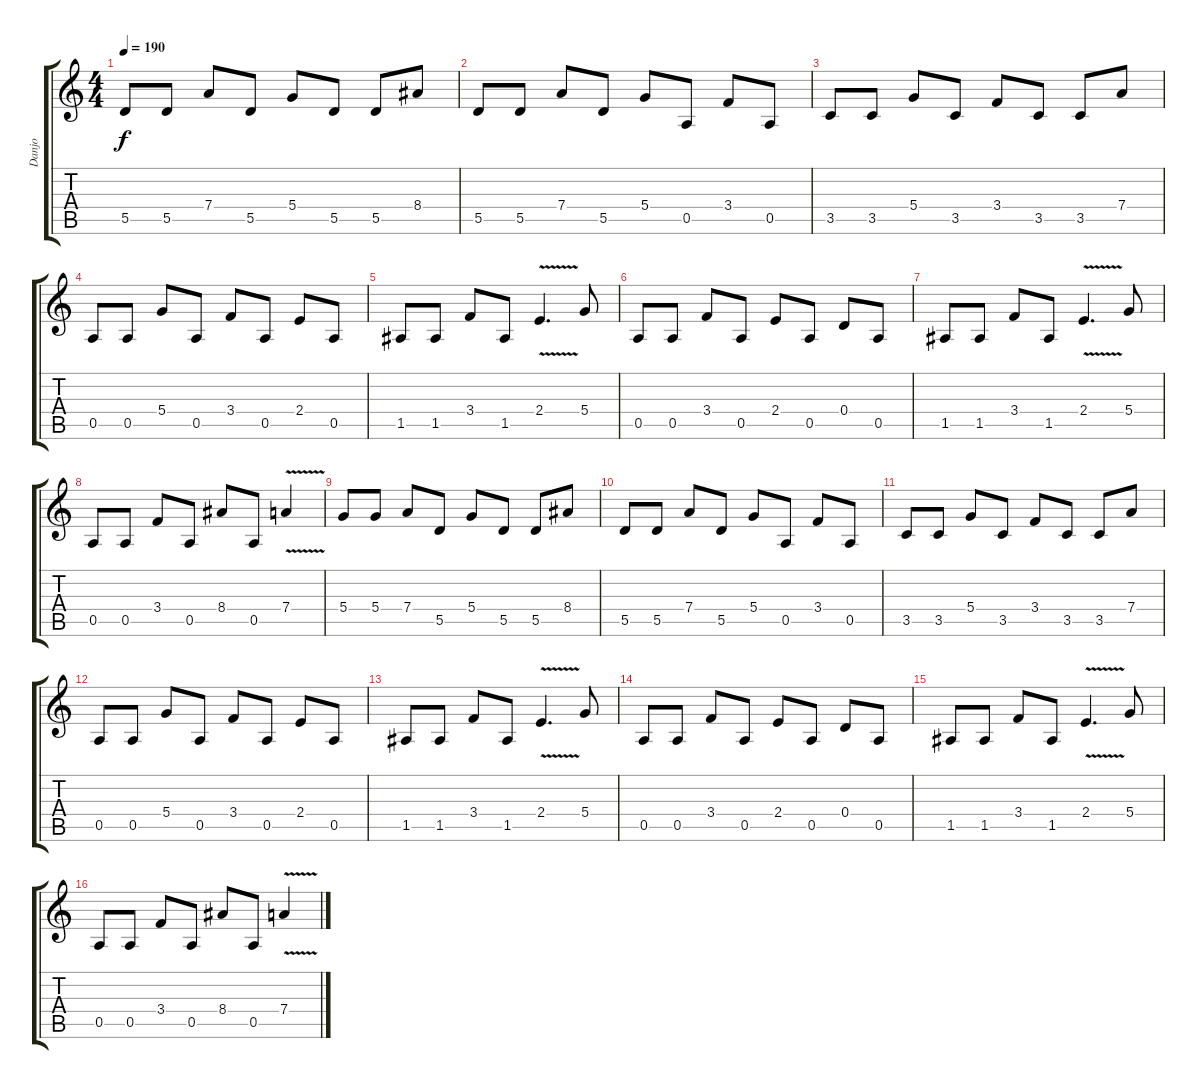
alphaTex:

\track ("Danjo" "Danjo") {instrument distortionguitar}
\staff {score tabs}
\tuning (E4 B3 G3 D3 A2 E2) {hide}
\ts (4 4)
\tempo 190
\clef g2
\ks c
5.5.8{dy f} 5.5.8 7.4.8 5.5.8 5.4.8 5.5.8 5.5.8 8.4.8 |
5.5.8 5.5.8 7.4.8 5.5.8 5.4.8 0.5.8 3.4.8 0.5.8 |
3.5.8 3.5.8 5.4.8 3.5.8 3.4.8 3.5.8 3.5.8 7.4.8 |
0.5.8 0.5.8 5.4.8 0.5.8 3.4.8 0.5.8 2.4.8 0.5.8 |
1.5.8 1.5.8 3.4.8 1.5.8 2.4{v}.4{d} 5.4.8 |
0.5.8 0.5.8 3.4.8 0.5.8 2.4.8 0.5.8 0.4.8 0.5.8 |
1.5.8 1.5.8 3.4.8 1.5.8 2.4{v}.4{d} 5.4.8 |
0.5.8 0.5.8 3.4.8 0.5.8 8.4.8 0.5.8 7.4{v}.4 |
5.4.8 5.4.8 7.4.8 5.5.8 5.4.8 5.5.8 5.5.8 8.4.8 |
5.5.8 5.5.8 7.4.8 5.5.8 5.4.8 0.5.8 3.4.8 0.5.8 |
3.5.8 3.5.8 5.4.8 3.5.8 3.4.8 3.5.8 3.5.8 7.4.8 |
0.5.8 0.5.8 5.4.8 0.5.8 3.4.8 0.5.8 2.4.8 0.5.8 |
1.5.8 1.5.8 3.4.8 1.5.8 2.4{v}.4{d} 5.4.8 |
0.5.8 0.5.8 3.4.8 0.5.8 2.4.8 0.5.8 0.4.8 0.5.8 |
1.5.8 1.5.8 3.4.8 1.5.8 2.4{v}.4{d} 5.4.8 |
0.5.8 0.5.8 3.4.8 0.5.8 8.4.8 0.5.8 7.4{v}.4
